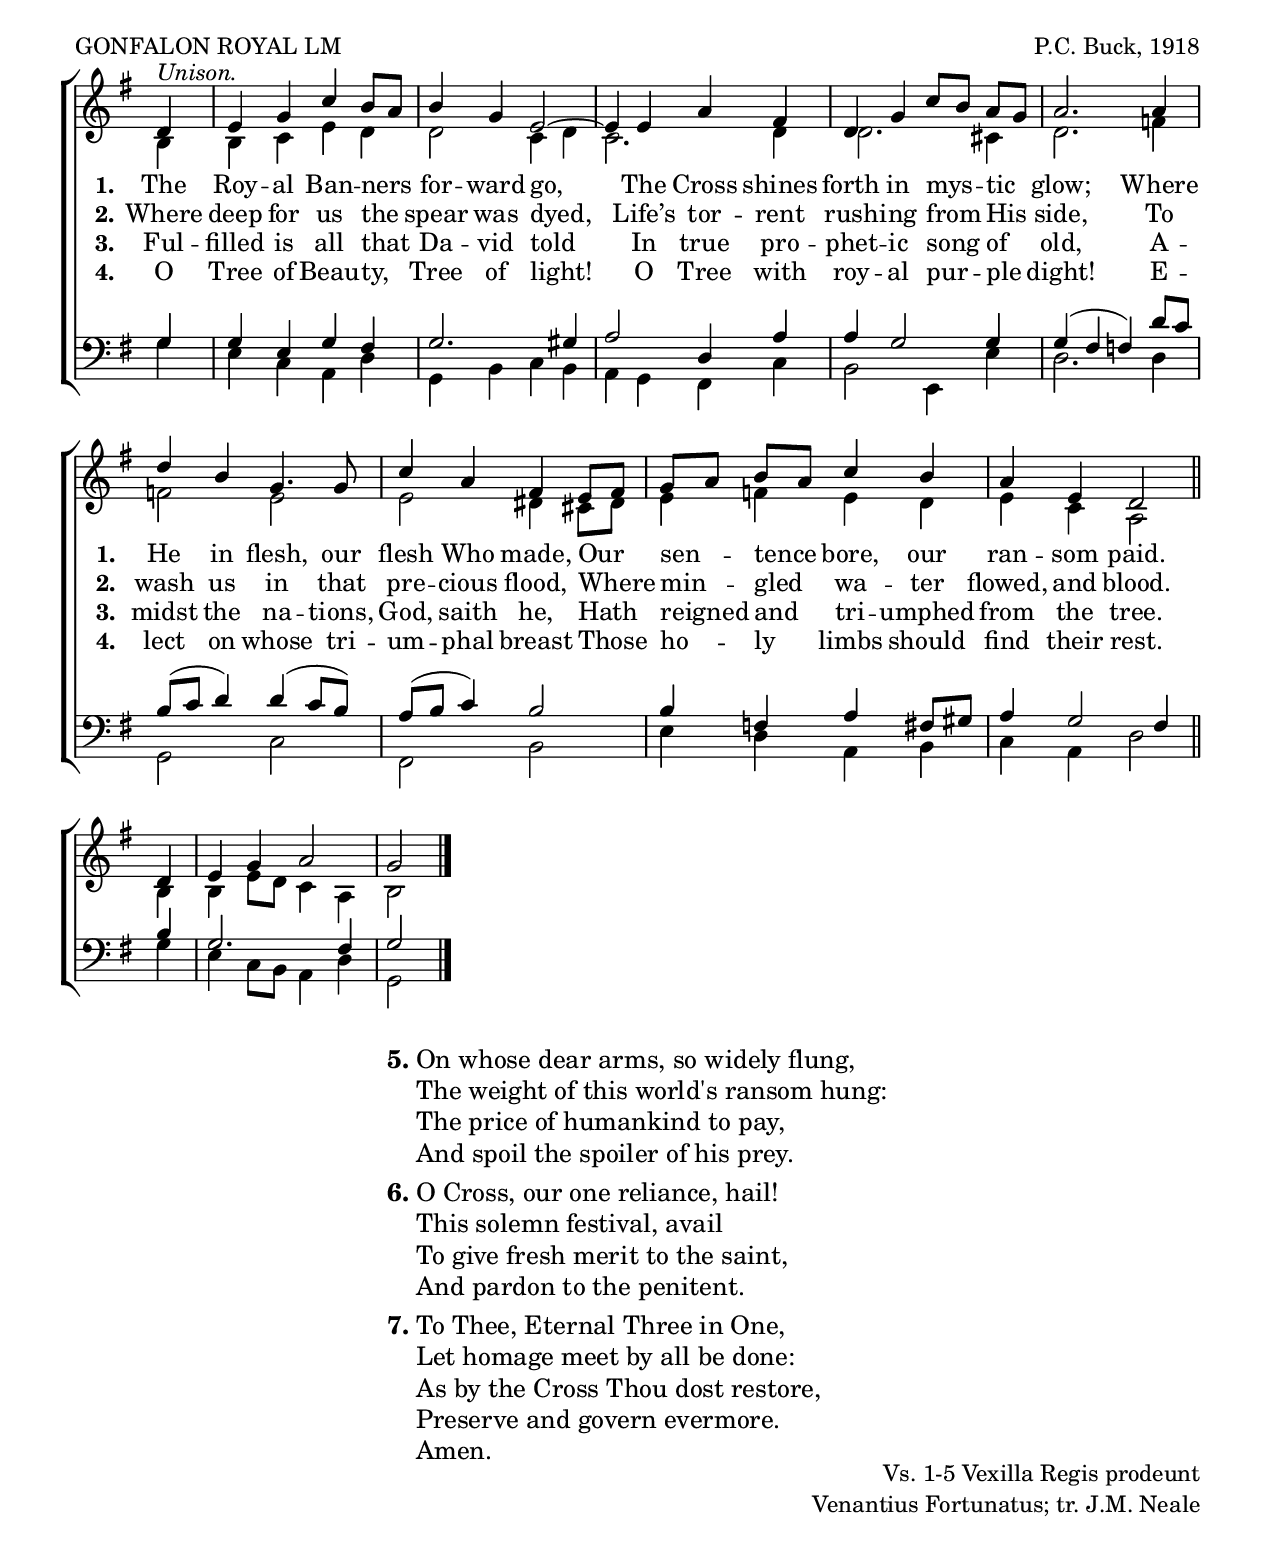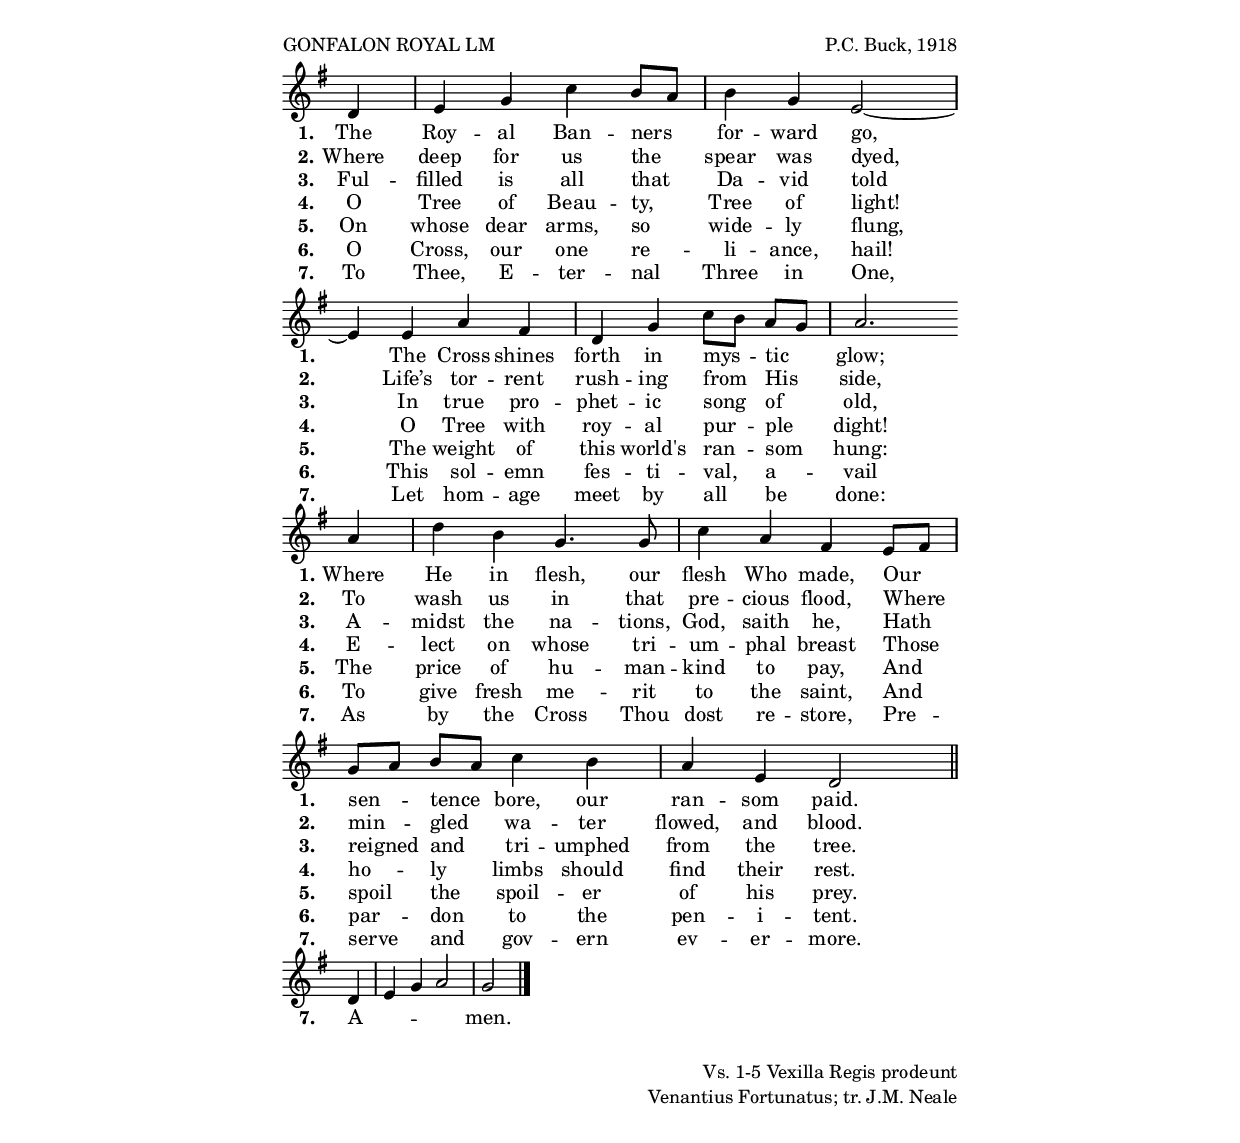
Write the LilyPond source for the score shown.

%{
The music and poetry produced by this source code are believed to be in the public domain in the United States.
The source code itself is licensed under a Creative Commons Attribution-NonCommercial 4.0 International License:
http://creativecommons.org/licenses/by-nc/4.0/

Musicam Ecclesiae - sites.google.com/site/musicamecclesiae
%}

\version "2.18.2"
\include "english.ly"
\include "hymn_definitions.ly"

top = \markup {
  \fill-line {
    \column {
      \line {GONFALON ROYAL  LM}
    }
    \column{
      \line {P.C. Buck, 1918}
    }
  }
}

bottom = \markup  {
  \fill-line {
    \null 
    \right-column {
      \line {Vs. 1-5 "Vexilla Regis prodeunt"}
      \line {Venantius Fortunatus; tr. J.M. Neale}
    } 
  }
}


global = {
  \key g \major
  \time 4/4
  \autoBeamOff
  \set Staff.midiInstrument = "church organ"
}

melody = \relative c' {
  \global
  \partial 4
  d4 |
  e g c b8[ a] |
  b4 g e2~ |
  e4 e a fs | %\break
  d g c8[ b] a[ g] | 
  a2. \bar "" 

  a4 | 
  d b g4. g8 | 
  c4 a fs \bar "" %\break
  
    e8[ fs] |
  g[ a] b[ a] c4 b | 
  a e d2 \bar "||" \break

  \time 1/4
  d4 |
  \time 4/4
  e4 g a2 |
  g2 \bar "|."
}

melodya = \relative c' {
  \global
  \partial 4
  d4 |
  e g c b8[ a] |
  b4 g e2~ |
  e4 e a fs | %\break
  d g c8[ b] a[ g] | 
  a2. \bar "" 

  a4 | 
  d b g4. g8 | %\break
  c4 a fs 
  
    e8[ fs] | %\noBreak
  g[ a] b[ a] c4 b |% \noBreak
  a e d2 \bar "||" \break

  \time 1/4
  d4 |
  \time 4/4
  e4 g a2 |
  g2 \bar "|."
}

alto = \relative c' {
  \global
  \partial 4
  b4^\markup { \italic "Unison."} |
  b c e d |
  d2 c4 d |
  c2. d4 |
  d2. cs4 |
  d2.

  f4 |
  f2 e |
  e ds4 cs8[ ds] |
  e4 f e d |
  e c a2

  b4 |
  b e8[ d] c4 a |
  b2
}

tenor = \relative c' {
  \global
  \partial 4
  g4 |
  g e g fs |
  g2. gs4 |
  a2 d,4 a' |
  a g2 g4 |
  g( fs f) 
  
  d'8[ c] |
  b8[( c] d4) d( c8[ b]) |
  a8[( b] c4) b2 |
  b4 f a fs8[ gs] |
  a4 g2 fs4 |
  
  b4 |
  g2. fs4 |
  g2
}

bass = \relative c' {
  \global
  \partial 4
  g4 |
  e c a d |
  g, b c b |
  a g fs c' |
  b2 e,4 e' |
  d2.
  
  d4 |
  g,2 c |
  fs, b |
  e4 d a b |
  c a d2 
  
  g4 |
  e c8[ b] a4 d |
  g,2
}

verseOne = \lyricmode {
  \vOne
  The Roy -- al Ban -- ners for -- ward go,
  The Cross shines forth in mys -- tic glow;
  Where He in flesh, our flesh Who made,
  Our sen -- tence bore, our ran -- som paid.
}

verseTwo = \lyricmode {
  \vTwo
  Where deep for us the spear was dyed,
  Life’s tor -- rent rush -- ing from His side,
  To wash us in that pre -- cious flood,
  Where min -- gled wa -- ter flowed, and blood.
}

verseThree = \lyricmode {
  \vThree
  Ful -- filled is all that Da -- vid told
  In true pro -- phet -- ic song of old,
  A -- midst the na -- tions, God, saith he,
  Hath reigned and tri -- umphed from the tree.
}

verseFour = \lyricmode {
  \vFour
  O Tree of Beau -- ty, Tree of light!
  O Tree with roy -- al pur -- ple dight!
  E -- lect on whose tri -- um -- phal breast
  Those ho -- ly limbs should find their rest.
  
 % \set stanza = "7." A -- _ _ _ men.
}

verseFive = \lyricmode {
  \vFive
 On whose dear arms, so wide -- ly flung,
            The weight of this world's ran -- som hung:
           The price of hu -- man -- kind to pay,
            And spoil the spoil -- er of his prey.
          }

verseSix = \lyricmode {
  \vSix
            O Cross, our one re -- li -- ance, hail!
            This sol -- emn fes -- ti -- val, a -- vail
            To give fresh me -- rit to the saint,
            And par -- don to the pen -- i -- tent.
          }

verseSeven = \lyricmode {
  \set stanza = "7." 
  \vSeven
            To Thee, E -- ter -- nal Three in One,
           Let hom -- age meet by all be done:
            As by the Cross Thou dost re -- store,
            Pre -- serve and gov -- ern ev -- er -- more.
            A -- _ _ _ men.
}

\book {
  \include "hymn_paper.ly"
  \header {
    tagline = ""
  }
  \top
  \score {
    \new ChoirStaff <<
      \new Staff  <<
        \new Voice = "soprano" { \voiceOne \melody }
        \new Voice = "alto" { \voiceTwo \alto }
      >>
      \new Lyrics  \lyricsto soprano \verseOne
      \new Lyrics  \lyricsto soprano \verseTwo
      \new Lyrics  \lyricsto soprano \verseThree
      \new Lyrics \lyricsto soprano \verseFour
      \new Staff  <<
        \clef bass
        \new Voice = "tenor" { \voiceOne \tenor }
        \new Voice = "bass" { \voiceTwo \bass }
      >>
    >>
    \midi {
      \context {
        \Score
        tempoWholesPerMinute = #(ly:make-moment 84 4)
      }
    }
    \include "hymn_layout_ragged.ly"
  }
  \markup {
  \large {
    \fill-line {
      \hspace #1.0
      \column {
        \line {
          \bold "5."
          \column {
            "On whose dear arms, so widely flung,"
            "The weight of this world's ransom hung:"
            "The price of humankind to pay,"
            "And spoil the spoiler of his prey."
          }
        }
        \vspace #0.5
        \line {
          \bold "6."
          \column {
            "O Cross, our one reliance, hail!"
            "This solemn festival, avail"
            "To give fresh merit to the saint,"
            "And pardon to the penitent."
          }
        }
        \vspace #0.5
        \line {
          \bold "7."
          \column {
            "To Thee, Eternal Three in One,"
            "Let homage meet by all be done:"
            "As by the Cross Thou dost restore,"
            "Preserve and govern evermore."
            "Amen."
          }
        }
      }
      \hspace #1.0

    }
  }
}
  \bottom
}

%%%%%%
%%%%%%
%%%%%%
#(define output-suffix "Melody")
\book {
  \include "lilypond-book-preamble.ly"
  \include "hymn_melody_paper.ly"
  \top
  \score {
    %\transpose c bf,
    <<
      \new Voice = "tune" {
        \melodya
      }
      \new Lyrics \lyricsto "tune" { \verseOne }
      \new Lyrics \lyricsto "tune" { \verseTwo }
      \new Lyrics \lyricsto "tune" { \verseThree }
      \new Lyrics \lyricsto "tune" { \verseFour }
      \new Lyrics \lyricsto "tune" { \verseFive }
      \new Lyrics \lyricsto "tune" { \verseSix }
      \new Lyrics \lyricsto "tune" { \verseSeven }
    >>
    \include "hymn_layout_ragged.ly"
  }
%{     \markup {
    \vspace #0.5
	\large {
  \fill-line {
    \hspace #0.1 % moves the column off the left margin;
        % can be removed if space on the page is tight
     \column {
      \line { \bold "5. "
		\column {
		  "On whose dear arms, so widely flung,"
            "The weight of this world's ransom hung:"
            "The price of humankind to pay,"
            "And spoil the spoiler of his prey."
        }
     	}
    }
    \hspace #0.1  % adds horizontal spacing between columns;
        % if they are still too close, add more " " pairs
        % until the result looks good
     \column {
      \line { \bold "6. "
		\column {
		 "O Cross, our one reliance, hail!"
            "This holy Passiontide, avail"
            "To give fresh merit to the saint,"
            "And pardon to the penitent."

        }
      	}
    }
  \hspace #0.1 % gives some extra space on the right margin;
      % can be removed if page space is tight
  }
}
}
  \markup { 
    \vspace #0.5 
  }
  \markup {
  \large {
    \fill-line {
      \hspace #1.0
      \column {
       %{ \line {
          \bold "5."
          \column {
            "On whose dear arms, so widely flung,"
            "The weight of this world's ransom hung:"
            "The price of humankind to pay,"
            "And spoil the spoiler of his prey."
          }
        }
        \vspace #0.5
        \line {
          \bold "6."
          \column {
            "O Cross, our one reliance, hail!"
            "This holy Passiontide, avail"
            "To give fresh merit to the saint,"
            "And pardon to the penitent."
          }
        } 
        \vspace #0.5 %}
 %{       \line {
          \bold "7."
          \column {
            "To Thee, Eternal Three in One,"
            "Let homage meet by all be done:"
            "As by the Cross Thou dost restore,"
            "Preserve and govern evermore."
            "Amen."
          }
        }
      }
      \hspace #1.0

    }
  }
} %}
  \bottom
}




%{ verse 6 is found alternately thus in the English Hymnal, 1906:
"O Cross, our one reliance, hail!"
		"Still may thy power with us avail"
		"To give new virtue to the saint,"
		"And pardon to the penitent."
%}